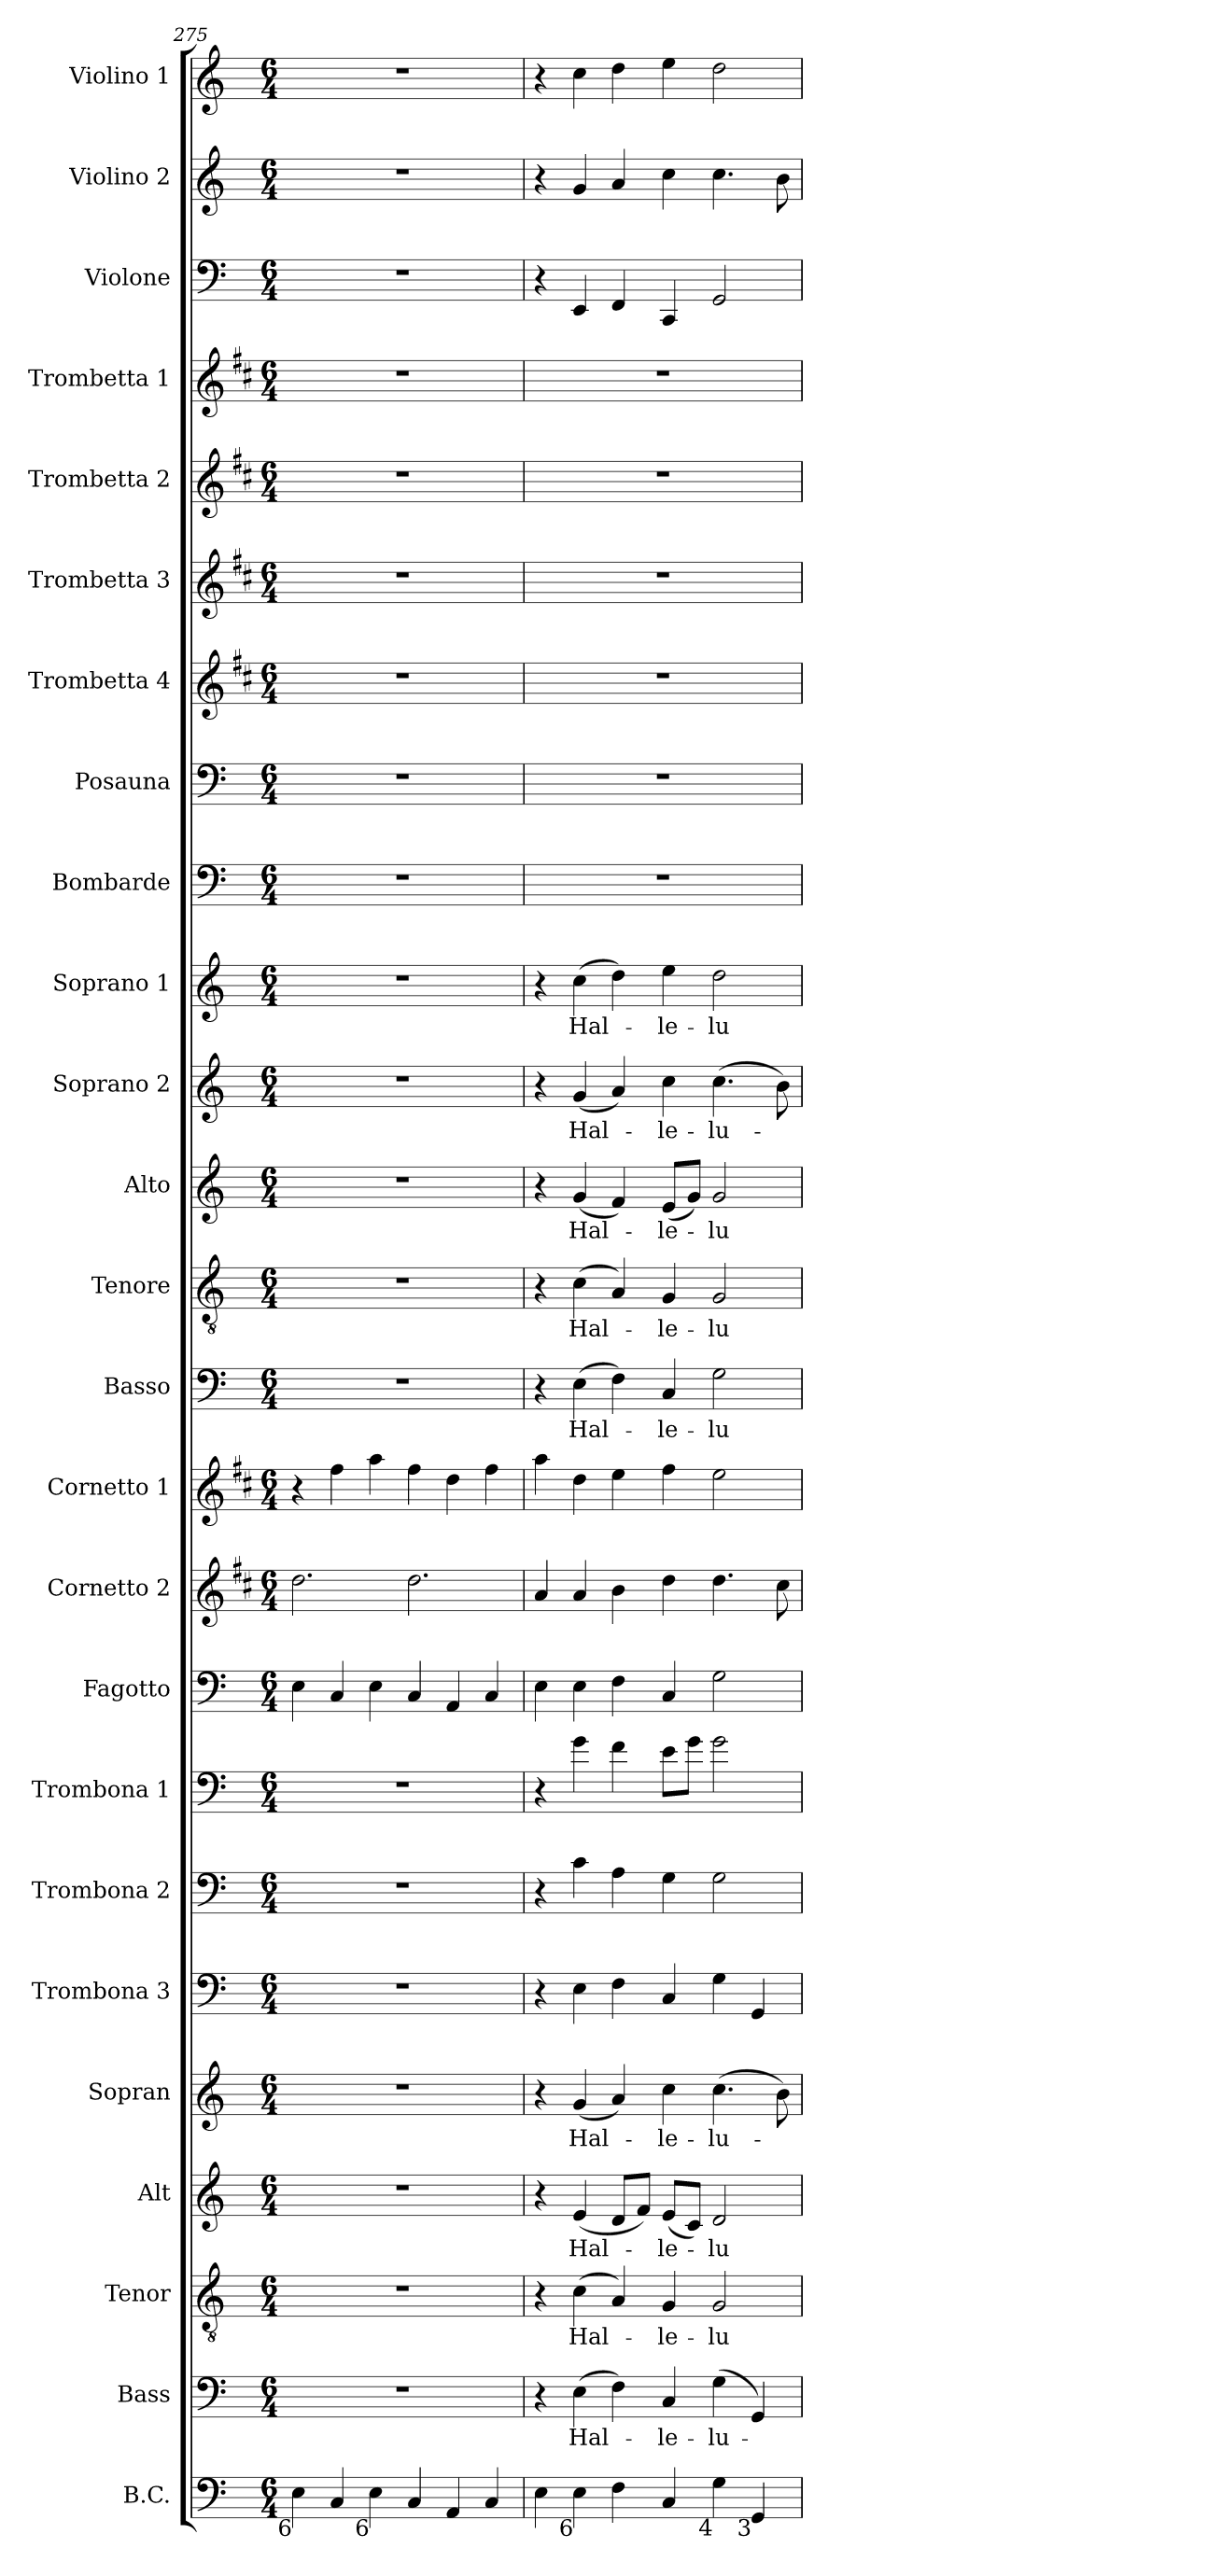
**kern	**kern	**text	**kern	**text	**kern	**text	**kern	**text	**kern	**kern	**kern	**kern	**kern	**kern	**kern	**text	**kern	**text	**kern	**text	**kern	**text	**kern	**text	**kern	**kern	**kern	**kern	**kern	**kern	**kern	**kern	**kern
*part25	*part24	*part24	*part23	*part23	*part22	*part22	*part21	*part21	*part20	*part19	*part18	*part17	*part16	*part15	*part14	*part14	*part13	*part13	*part12	*part12	*part11	*part11	*part10	*part10	*part9	*part8	*part7	*part6	*part5	*part4	*part3	*part2	*part1
*staff25	*staff24	*staff24	*staff23	*staff23	*staff22	*staff22	*staff21	*staff21	*staff20	*staff19	*staff18	*staff17	*staff16	*staff15	*staff14	*staff14	*staff13	*staff13	*staff12	*staff12	*staff11	*staff11	*staff10	*staff10	*staff9	*staff8	*staff7	*staff6	*staff5	*staff4	*staff3	*staff2	*staff1
*I"B.C.	*I"Bass	*	*I"Tenor	*	*I"Alt	*	*I"Sopran	*	*I"Trombona 3	*I"Trombona 2	*I"Trombona 1	*I"Fagotto	*I"Cornetto 2	*I"Cornetto 1	*I"Basso	*	*I"Tenore	*	*I"Alto	*	*I"Soprano 2	*	*I"Soprano 1	*	*I"Bombarde	*I"Posauna	*I"Trombetta 4	*I"Trombetta 3	*I"Trombetta 2	*I"Trombetta 1	*I"Violone	*I"Violino 2	*I"Violino 1
*I'B.C.	*I'B.	*	*I'T.	*	*I'A.	*	*I'S.	*	*I'Tbn. 2	*I'Tbn. 2	*I'Tbn. 1	*I'Fag.	*I'Cor. 2	*I'Cor. 1	*I'B.	*	*I'T.	*	*I'A.	*	*I'S.	*	*I'S.	*	*	*	*	*	*	*	*	*I'Vl. 2	*I'Vl. 1
*clefF4	*clefF4	*	*clefGv2	*	*clefG2	*	*clefG2	*	*clefF4	*clefF4	*clefF4	*clefF4	*clefG2	*clefG2	*clefF4	*	*clefGv2	*	*clefG2	*	*clefG2	*	*clefG2	*	*clefF4	*clefF4	*clefG2	*clefG2	*clefG2	*clefG2	*clefF4	*clefG2	*clefG2
*	*	*	*ITrd7c12	*	*	*	*	*	*	*	*	*	*ITrd1c2	*ITrd1c2	*	*	*ITrd7c12	*	*	*	*	*	*	*	*	*	*ITrd1c2	*ITrd1c2	*ITrd1c2	*ITrd1c2	*	*	*
*k[]	*k[]	*	*k[]	*	*k[]	*	*k[]	*	*k[]	*k[]	*k[]	*k[]	*k[]	*k[]	*k[]	*	*k[]	*	*k[]	*	*k[]	*	*k[]	*	*k[]	*k[]	*k[]	*k[]	*k[]	*k[]	*k[]	*k[]	*k[]
*C:	*C:	*	*C:	*	*C:	*	*C:	*	*C:	*C:	*C:	*C:	*C:	*C:	*C:	*	*C:	*	*C:	*	*C:	*	*C:	*	*C:	*C:	*C:	*C:	*C:	*C:	*C:	*C:	*C:
*M6/4	*M6/4	*	*M6/4	*	*M6/4	*	*M6/4	*	*M6/4	*M6/4	*M6/4	*M6/4	*M6/4	*M6/4	*M6/4	*	*M6/4	*	*M6/4	*	*M6/4	*	*M6/4	*	*M6/4	*M6/4	*M6/4	*M6/4	*M6/4	*M6/4	*M6/4	*M6/4	*M6/4
=275	=275	=275	=275	=275	=275	=275	=275	=275	=275	=275	=275	=275	=275	=275	=275	=275	=275	=275	=275	=275	=275	=275	=275	=275	=275	=275	=275	=275	=275	=275	=275	=275	=275
!LO:TX:b:rj:t=6	!	!	!	!	!	!	!	!	!	!	!	!	!	!	!	!	!	!	!	!	!	!	!	!	!	!	!	!	!	!	!	!	!
!	!LO:N:vis=1	!	!LO:N:vis=1	!	!LO:N:vis=1	!	!LO:N:vis=1	!	!LO:N:vis=1	!LO:N:vis=1	!LO:N:vis=1	!	!	!	!LO:N:vis=1	!	!LO:N:vis=1	!	!LO:N:vis=1	!	!LO:N:vis=1	!	!LO:N:vis=1	!	!LO:N:vis=1	!LO:N:vis=1	!LO:N:vis=1	!LO:N:vis=1	!LO:N:vis=1	!LO:N:vis=1	!LO:N:vis=1	!LO:N:vis=1	!LO:N:vis=1
4Ei\	1.r	.	1.r	.	1.r	.	1.r	.	1.r	1.r	1.r	4Ei\	2.cci\	4r	1.r	.	1.r	.	1.r	.	1.r	.	1.r	.	1.r	1.r	1.r	1.r	1.r	1.r	1.r	1.r	1.r
4Ci/	.	.	.	.	.	.	.	.	.	.	.	4Ci/	.	4eei\	.	.	.	.	.	.	.	.	.	.	.	.	.	.	.	.	.	.	.
!LO:TX:b:rj:t=6	!	!	!	!	!	!	!	!	!	!	!	!	!	!	!	!	!	!	!	!	!	!	!	!	!	!	!	!	!	!	!	!	!
4Ei\	.	.	.	.	.	.	.	.	.	.	.	4Ei\	.	4ggi\	.	.	.	.	.	.	.	.	.	.	.	.	.	.	.	.	.	.	.
4Ci/	.	.	.	.	.	.	.	.	.	.	.	4Ci/	2.cci\	4eei\	.	.	.	.	.	.	.	.	.	.	.	.	.	.	.	.	.	.	.
4AAi/	.	.	.	.	.	.	.	.	.	.	.	4AAi/	.	4cci\	.	.	.	.	.	.	.	.	.	.	.	.	.	.	.	.	.	.	.
4Ci/	.	.	.	.	.	.	.	.	.	.	.	4Ci/	.	4eei\	.	.	.	.	.	.	.	.	.	.	.	.	.	.	.	.	.	.	.
!!LO:PB:g=z
=276	=276	=276	=276	=276	=276	=276	=276	=276	=276	=276	=276	=276	=276	=276	=276	=276	=276	=276	=276	=276	=276	=276	=276	=276	=276	=276	=276	=276	=276	=276	=276	=276	=276
!	!	!	!	!	!	!	!	!	!	!	!	!	!	!	!	!	!	!	!	!	!	!	!	!	!LO:N:vis=1	!LO:N:vis=1	!LO:N:vis=1	!LO:N:vis=1	!LO:N:vis=1	!LO:N:vis=1	!	!	!
4Ei\	4r	.	4r	.	4r	.	4r	.	4r	4r	4r	4Ei\	4gi/	4ggi\	4r	.	4r	.	4r	.	4r	.	4r	.	1.r	1.r	1.r	1.r	1.r	1.r	4r	4r	4r
!	!	!LO:LY:b:color=#000000	!	!	!	!	!	!	!	!	!	!	!	!	!	!	!	!	!	!	!	!	!	!	!	!	!	!	!	!	!	!	!
!	!	!	!	!LO:LY:b:color=#000000	!	!	!	!	!	!	!	!	!	!	!	!	!	!	!	!	!	!	!	!	!	!	!	!	!	!	!	!	!
!	!	!	!	!	!	!LO:LY:b:color=#000000	!	!	!	!	!	!	!	!	!	!	!	!	!	!	!	!	!	!	!	!	!	!	!	!	!	!	!
!	!	!	!	!	!	!	!	!LO:LY:b:color=#000000	!	!	!	!	!	!	!	!	!	!	!	!	!	!	!	!	!	!	!	!	!	!	!	!	!
!	!	!	!	!	!	!	!	!	!	!	!	!	!	!	!	!LO:LY:b:color=#000000	!	!	!	!	!	!	!	!	!	!	!	!	!	!	!	!	!
!	!	!	!	!	!	!	!	!	!	!	!	!	!	!	!	!	!	!LO:LY:b:color=#000000	!	!	!	!	!	!	!	!	!	!	!	!	!	!	!
!	!	!	!	!	!	!	!	!	!	!	!	!	!	!	!	!	!	!	!	!LO:LY:b:color=#000000	!	!	!	!	!	!	!	!	!	!	!	!	!
!	!	!	!	!	!	!	!	!	!	!	!	!	!	!	!	!	!	!	!	!	!	!LO:LY:b:color=#000000	!	!	!	!	!	!	!	!	!	!	!
!LO:TX:b:rj:t=6	!	!	!	!	!	!	!	!	!	!	!	!	!	!	!	!	!	!	!	!	!	!	!	!	!	!	!	!	!	!	!	!	!
!	!	!	!	!	!	!	!	!	!	!	!	!	!	!	!	!	!	!	!	!	!	!	!	!LO:LY:b:color=#000000	!	!	!	!	!	!	!	!	!
4Ei\	(4Ei\	Hal-	(4Ci\	Hal-	(4ei/	Hal-	(4gi/	Hal-	4Ei\	4ci\	4gi\	4Ei\	4gi/	4cci\	(4Ei\	Hal-	(4Ci\	Hal-	(4gi/	Hal-	(4gi/	Hal-	(4cci\	Hal-	.	.	.	.	.	.	4EEi/	4gi/	4cci\
4Fi\	4Fi\)	.	4AAi/)	.	8di/L	.	4ai/)	.	4Fi\	4Ai\	4fi\	4Fi\	4ai\	4ddi\	4Fi\)	.	4AAi/)	.	4fi/)	.	4ai/)	.	4ddi\)	.	.	.	.	.	.	.	4FFi/	4ai/	4ddi\
.	.	.	.	.	8fi/J)	.	.	.	.	.	.	.	.	.	.	.	.	.	.	.	.	.	.	.	.	.	.	.	.	.	.	.	.
!	!	!LO:LY:b:color=#000000	!	!	!	!	!	!	!	!	!	!	!	!	!	!	!	!	!	!	!	!	!	!	!	!	!	!	!	!	!	!	!
!	!	!	!	!LO:LY:b:color=#000000	!	!	!	!	!	!	!	!	!	!	!	!	!	!	!	!	!	!	!	!	!	!	!	!	!	!	!	!	!
!	!	!	!	!	!	!LO:LY:b:color=#000000	!	!	!	!	!	!	!	!	!	!	!	!	!	!	!	!	!	!	!	!	!	!	!	!	!	!	!
!	!	!	!	!	!	!	!	!LO:LY:b:color=#000000	!	!	!	!	!	!	!	!	!	!	!	!	!	!	!	!	!	!	!	!	!	!	!	!	!
!	!	!	!	!	!	!	!	!	!	!	!	!	!	!	!	!LO:LY:b:color=#000000	!	!	!	!	!	!	!	!	!	!	!	!	!	!	!	!	!
!	!	!	!	!	!	!	!	!	!	!	!	!	!	!	!	!	!	!LO:LY:b:color=#000000	!	!	!	!	!	!	!	!	!	!	!	!	!	!	!
!	!	!	!	!	!	!	!	!	!	!	!	!	!	!	!	!	!	!	!	!LO:LY:b:color=#000000	!	!	!	!	!	!	!	!	!	!	!	!	!
!	!	!	!	!	!	!	!	!	!	!	!	!	!	!	!	!	!	!	!	!	!	!LO:LY:b:color=#000000	!	!	!	!	!	!	!	!	!	!	!
!	!	!	!	!	!	!	!	!	!	!	!	!	!	!	!	!	!	!	!	!	!	!	!	!LO:LY:b:color=#000000	!	!	!	!	!	!	!	!	!
4Ci/	4Ci/	-le-	4GGi/	-le-	(8ei/L	-le-	4cci\	-le-	4Ci/	4Gi\	8ei\L	4Ci/	4cci\	4eei\	4Ci/	-le-	4GGi/	-le-	(8ei/L	-le-	4cci\	-le-	4eei\	-le-	.	.	.	.	.	.	4CCi/	4cci\	4eei\
.	.	.	.	.	8ci/J)	.	.	.	.	.	8gi\J	.	.	.	.	.	.	.	8gi/J)	.	.	.	.	.	.	.	.	.	.	.	.	.	.
!	!	!LO:LY:b:color=#000000	!	!	!	!	!	!	!	!	!	!	!	!	!	!	!	!	!	!	!	!	!	!	!	!	!	!	!	!	!	!	!
!	!	!	!	!LO:LY:b:color=#000000	!	!	!	!	!	!	!	!	!	!	!	!	!	!	!	!	!	!	!	!	!	!	!	!	!	!	!	!	!
!	!	!	!	!	!	!LO:LY:b:color=#000000	!	!	!	!	!	!	!	!	!	!	!	!	!	!	!	!	!	!	!	!	!	!	!	!	!	!	!
!	!	!	!	!	!	!	!	!LO:LY:b:color=#000000	!	!	!	!	!	!	!	!	!	!	!	!	!	!	!	!	!	!	!	!	!	!	!	!	!
!	!	!	!	!	!	!	!	!	!	!	!	!	!	!	!	!LO:LY:b:color=#000000	!	!	!	!	!	!	!	!	!	!	!	!	!	!	!	!	!
!	!	!	!	!	!	!	!	!	!	!	!	!	!	!	!	!	!	!LO:LY:b:color=#000000	!	!	!	!	!	!	!	!	!	!	!	!	!	!	!
!	!	!	!	!	!	!	!	!	!	!	!	!	!	!	!	!	!	!	!	!LO:LY:b:color=#000000	!	!	!	!	!	!	!	!	!	!	!	!	!
!	!	!	!	!	!	!	!	!	!	!	!	!	!	!	!	!	!	!	!	!	!	!LO:LY:b:color=#000000	!	!	!	!	!	!	!	!	!	!	!
!LO:TX:b:rj:t=4	!	!	!	!	!	!	!	!	!	!	!	!	!	!	!	!	!	!	!	!	!	!	!	!	!	!	!	!	!	!	!	!	!
!	!	!	!	!	!	!	!	!	!	!	!	!	!	!	!	!	!	!	!	!	!	!	!	!LO:LY:b:color=#000000	!	!	!	!	!	!	!	!	!
4Gi\	(4Gi\	-lu-	2GGi/	-lu-	2di/	-lu-	(4.cci\	-lu-	4Gi\	2Gi\	2gi\	2Gi\	4.cci\	2ddi\	2Gi\	-lu-	2GGi/	-lu-	2gi/	-lu-	(4.cci\	-lu-	2ddi\	-lu-	.	.	.	.	.	.	2GGi/	4.cci\	2ddi\
!LO:TX:b:rj:t=3	!	!	!	!	!	!	!	!	!	!	!	!	!	!	!	!	!	!	!	!	!	!	!	!	!	!	!	!	!	!	!	!	!
4GGi/	4GGi/)	.	.	.	.	.	.	.	4GGi/	.	.	.	.	.	.	.	.	.	.	.	.	.	.	.	.	.	.	.	.	.	.	.	.
.	.	.	.	.	.	.	8bi\)	.	.	.	.	.	8bi\	.	.	.	.	.	.	.	8bi\)	.	.	.	.	.	.	.	.	.	.	8bi\	.
=	=	=	=	=	=	=	=	=	=	=	=	=	=	=	=	=	=	=	=	=	=	=	=	=	=	=	=	=	=	=	=	=	=
*-	*-	*-	*-	*-	*-	*-	*-	*-	*-	*-	*-	*-	*-	*-	*-	*-	*-	*-	*-	*-	*-	*-	*-	*-	*-	*-	*-	*-	*-	*-	*-	*-	*-
